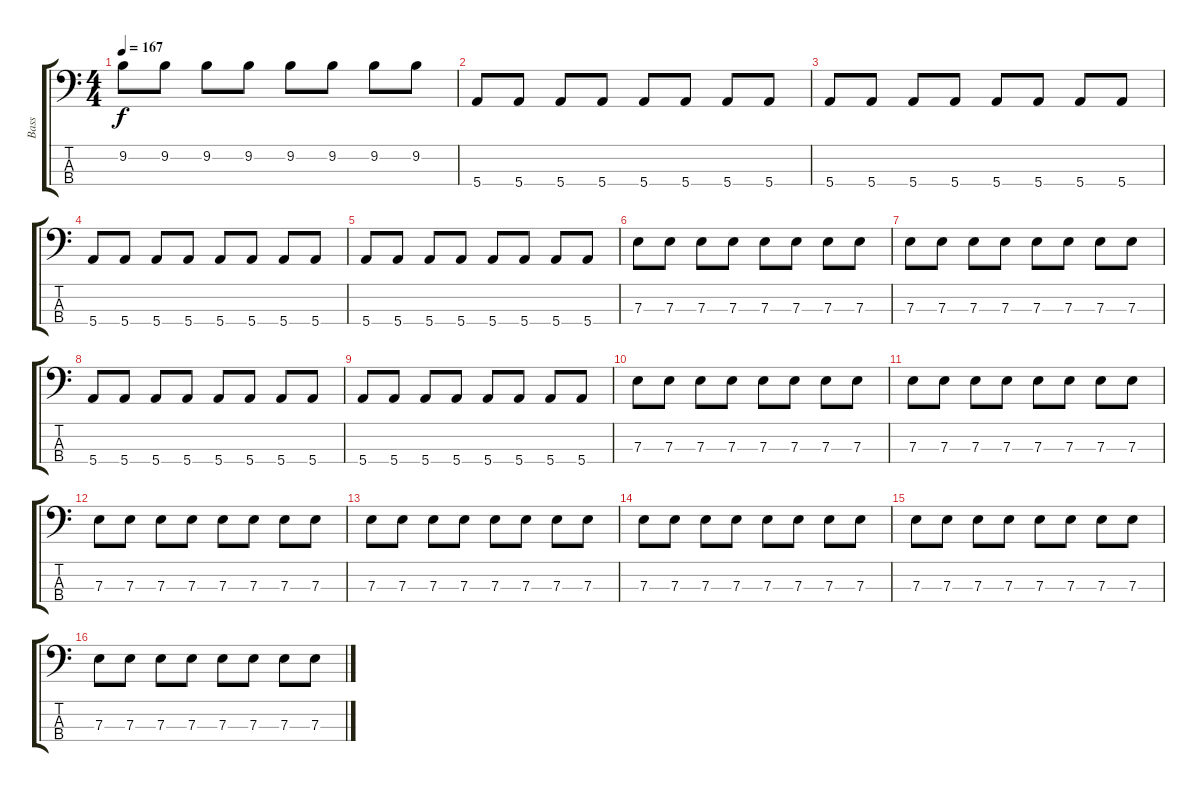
\track ("Bass" "Bass") {instrument electricbasspick}
\staff {score tabs}
\tuning (G2 D2 A1 E1) {hide}
\ts (4 4)
\tempo 167
\clef f4
\ks c
9.2.8{dy f} 9.2.8 9.2.8 9.2.8 9.2.8 9.2.8 9.2.8 9.2.8 |
5.4.8 5.4.8 5.4.8 5.4.8 5.4.8 5.4.8 5.4.8 5.4.8 |
5.4.8 5.4.8 5.4.8 5.4.8 5.4.8 5.4.8 5.4.8 5.4.8 |
5.4.8 5.4.8 5.4.8 5.4.8 5.4.8 5.4.8 5.4.8 5.4.8 |
5.4.8 5.4.8 5.4.8 5.4.8 5.4.8 5.4.8 5.4.8 5.4.8 |
7.3.8 7.3.8 7.3.8 7.3.8 7.3.8 7.3.8 7.3.8 7.3.8 |
7.3.8 7.3.8 7.3.8 7.3.8 7.3.8 7.3.8 7.3.8 7.3.8 |
5.4.8 5.4.8 5.4.8 5.4.8 5.4.8 5.4.8 5.4.8 5.4.8 |
5.4.8 5.4.8 5.4.8 5.4.8 5.4.8 5.4.8 5.4.8 5.4.8 |
7.3.8 7.3.8 7.3.8 7.3.8 7.3.8 7.3.8 7.3.8 7.3.8 |
7.3.8 7.3.8 7.3.8 7.3.8 7.3.8 7.3.8 7.3.8 7.3.8 |
7.3.8 7.3.8 7.3.8 7.3.8 7.3.8 7.3.8 7.3.8 7.3.8 |
7.3.8 7.3.8 7.3.8 7.3.8 7.3.8 7.3.8 7.3.8 7.3.8 |
7.3.8 7.3.8 7.3.8 7.3.8 7.3.8 7.3.8 7.3.8 7.3.8 |
7.3.8 7.3.8 7.3.8 7.3.8 7.3.8 7.3.8 7.3.8 7.3.8 |
7.3.8 7.3.8 7.3.8 7.3.8 7.3.8 7.3.8 7.3.8 7.3.8
